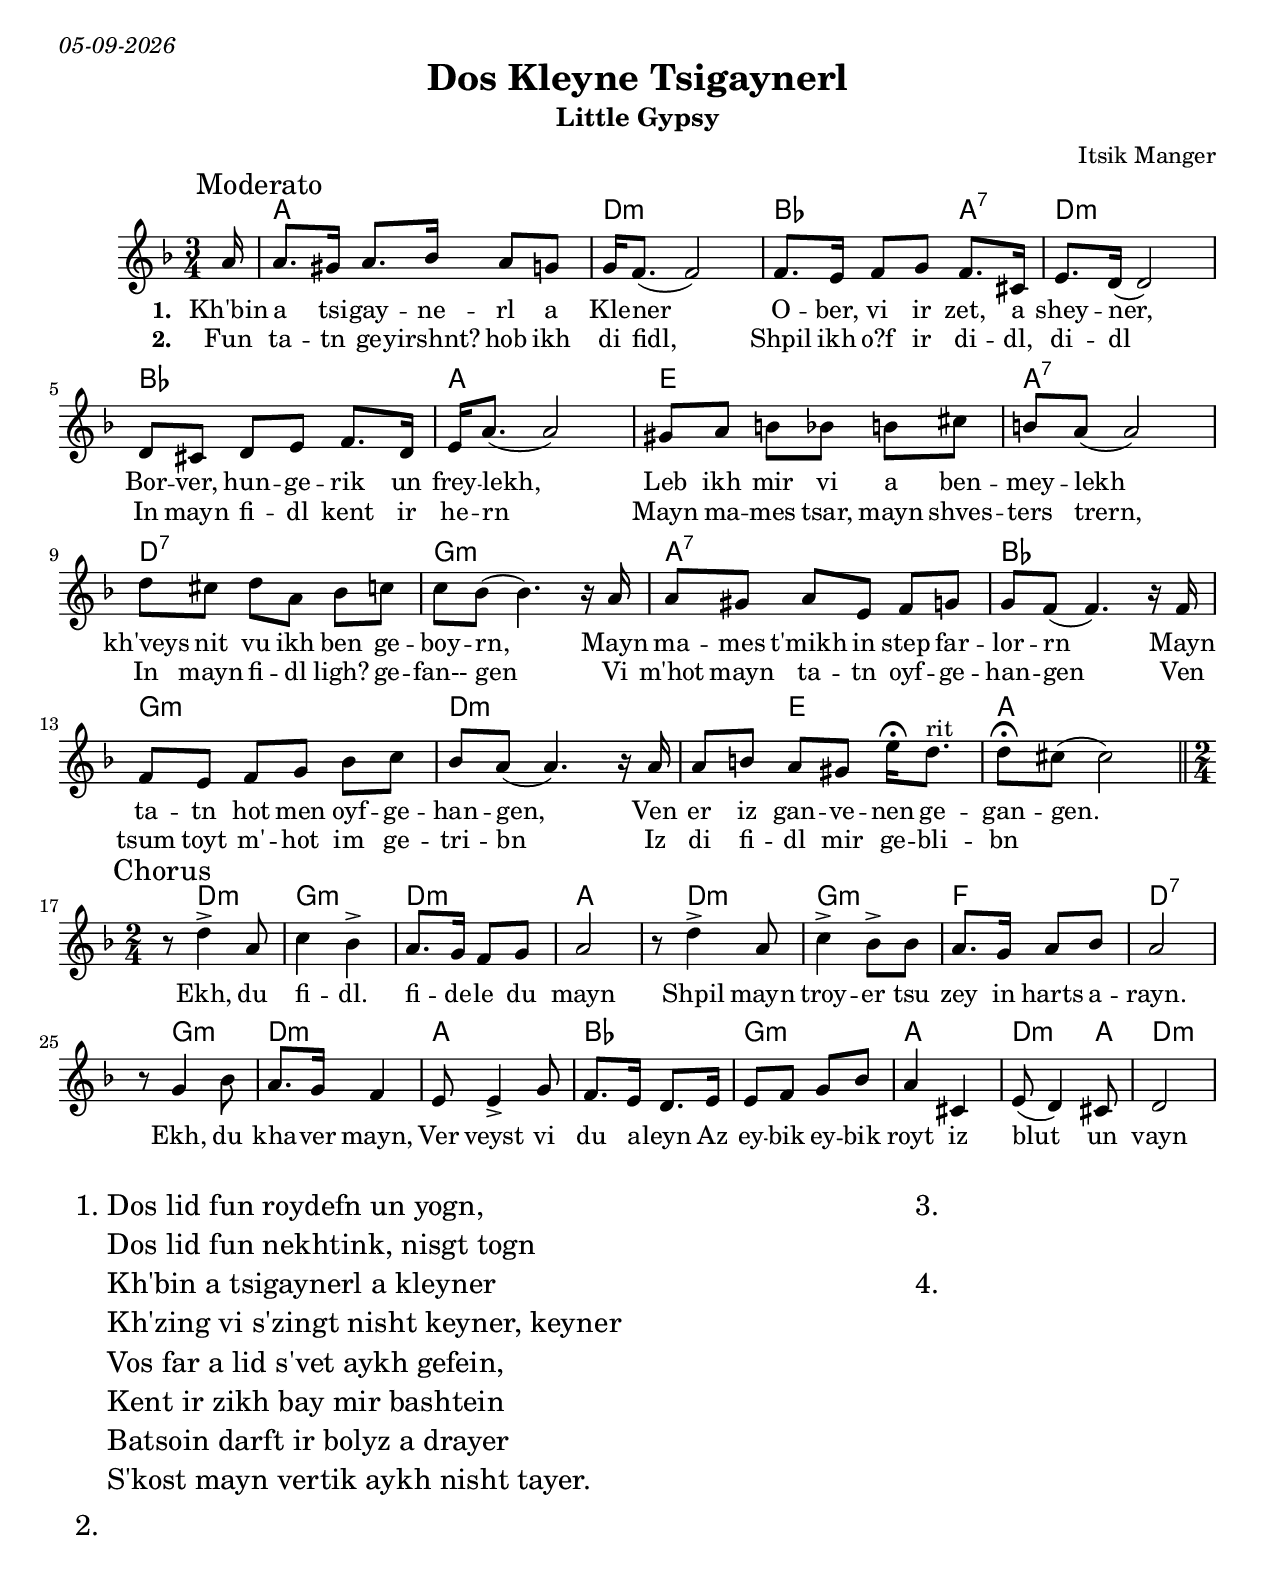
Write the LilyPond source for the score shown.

\version "2.18.0"
\include "english.ly"
\paper{
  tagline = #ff
  print-all-headers = ##t
  #(set-paper-size "letter")
}
date = #(strftime "%d-%m-%Y" (localtime (current-time)))

\markup{ \italic{ \date }  }

%\markup{ Got something to say? }

global = {
  \clef treble
  \key d \minor
  \time 3/4
  \set Score.markFormatter = #format-mark-box-alphabet
}

%#################################### Melody ########################
%melody =  \transpose c d \relative c' {  %transpose for clarinet
melody = \relative c'' {
  \global
  \partial 16 a16  %lead in notes
  \mark Moderato
   a8. gs16 a8. bf16 a8 g
   g16 f8.(f2)
   f8. e16 f8 g f8. cs16
   e8. d16(d2)

   d8 cs d e f8. d16|
   e16 a8.(a2)
   gs8 [a] b [bf] b cs
   b8 a(a2)

   d8 [cs] d [a] bf c|
   c8 bf((bf4.) r16 a 16
   a8 [gs] a [e] f g
   g8 f(f4.) r16 f16|

  f8[e] f[g] bf c|
  bf8 a(a4.) r16 a16
  a8[b] a [gs] e'16\fermata d8.^rit|
  d8\fermata cs(cs2)|
  \break
  \bar"||"
  \time 2/4
  \mark Chorus
  r8 d4-> a8
  c4 bf->
  a8. g16 f8 g
  a2

  r8 d4-> a8|
  c4-> bf8-> bf|
  a8. g16 a8 bf
  a2

  r8 g4 bf8
  a8. g16 f4|
  e8 e4-> g8
  f8. e16 d8. e16

  e8 f g bf
  a4 cs,
  e8(d4) cs8
  d2

}
%################################# Lyrics #####################
\addlyrics{ \set stanza = #"1. "
   Kh'bin a tsi -- gay  -- ne -- rl a Kle --  ner
   O -- ber, vi ir zet, a shey -- ner,
   Bor -- ver, hun -- ge -- rik un frey -- lekh,
   Leb ikh mir vi a ben -- mey -- lekh
   kh'veys nit vu ikh ben ge -- boy -- rn,
   Mayn ma -- mes t'mikh in step far -- lor -- rn
   Mayn ta -- tn hot men oyf -- ge -- han -- gen,
   Ven er iz gan -- ve -- nen ge -- gan -- gen.

   % b
   Ekh, du fi -- dl.
   fi -- de -- le du mayn
   Shpil mayn troy -- er tsu zey in harts a -- rayn.
   Ekh, du kha -- ver mayn,
   Ver veyst vi du a -- leyn
   Az ey -- bik ey -- bik royt iz blut un vayn
}
\addlyrics {\set stanza = #"2. "
  Fun ta -- tn ge -- yirshnt? hob ikh di fidl,
  Shpil ikh o?f ir di -- dl, di -- dl
  In mayn fi -- dl kent ir he -- rn
  Mayn ma -- mes tsar, mayn shves  -- ters trern,
  In mayn fi -- dl ligh? ge -- fan-- gen
  Vi m'hot mayn ta -- tn oyf -- ge -- han -- gen
  Ven tsum toyt m' -- hot im ge -- tri -- bn
  Iz di fi -- dl mir ge -- bli  -- bn
}
%{
\addlyrics{
  Dos lid fun roy -- de -- fn un yo -- gn,
  Dos lid fun nekh -- tikn, nisht to -- gn,
  Kh'bin a tsi -- gay  -- ne -- rl a Kle --  ner

}
%}
%################################# Chords #######################
harmonies = \chordmode {
  s16
  a4*3
  d4*3:m
  bf4*2 a4:7
  d4*3:m
  %
  bf4*3
  a4*3
  e4*3
  a4*3:7
  %
  d4*3:7
  g4*3:m
  a4*3:7
  bf4*3
  %
  g4*3:m
  d4*4:m
  e4*2
  a4*3|
  %B
  s8 d8*3:m
  g2:m
  d2:m
  a2
  s8 d8*3:m
  g2:m
  f2
  d2:7
  s8 g8*3:m
  d2:m
  a2
  bf2
  g2:m
  a2
  d8*3:m
  a8
  d2:m

}

\score {
  <<
    \new ChordNames {
      \set chordChanges = ##t
      \harmonies
    }
    \new Staff   \melody
  >>
  \header{
    title= "Dos Kleyne Tsigaynerl"
    subtitle="Little Gypsy"
    composer= "Itsik Manger"
    instrument =""
    arranger= ""
  }
  \layout{indent = 1.0\cm}
  \midi {
    \tempo 4 = 120

    % \midi { }
  }
}

% more verses:
\markup{}
\markup {
  \fontsize #2
  \fill-line {
    \hspace #0.1 % distance from left margin
    \column {
      \line { "1."
	\column {
	  ""
"Dos lid fun roydefn un yogn,"
"Dos lid fun nekhtink, nisgt togn"
"Kh'bin a tsigaynerl a kleyner"
"Kh'zing vi s'zingt nisht keyner, keyner"
"Vos far a lid s'vet aykh gefein,"
"Kent ir zikh bay mir bashtein"
"Batsoin darft ir bolyz a drayer"
"S'kost mayn vertik aykh nisht tayer."
	}
      }
      \hspace #0.2 % vertical distance between verses
      \line { "2."
	\column {
	 ""
	}
      }
    }
    \hspace #0.1  % horiz. distance between columns
    \column {
      \line { "3."
	\column {
	  ""
	}
      }
      \hspace #0.2 % distance between verses
      \line { "4."
	\column {
	 ""
	}
      }
    }
    \hspace #0.1 % distance to right margin
  }
}


